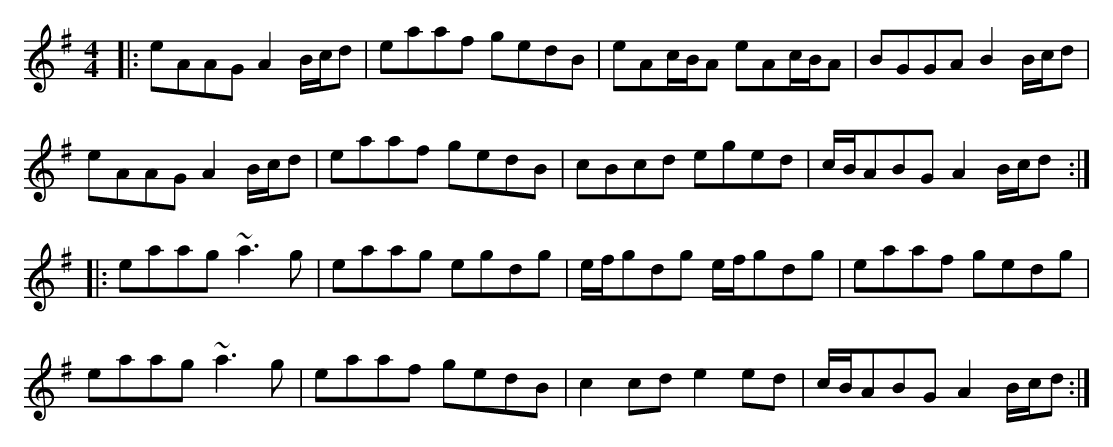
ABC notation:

X:1
M:4/4
K:Ador
|:eAAG A2 B/c/d|eaaf gedB|eAc/B/A eAc/B/A|BGGA B2B/c/d|
eAAG A2 B/c/d|eaaf gedB|cBcd eged|c/B/ABG A2B/c/d:|
|:eaag ~a3g|eaag egdg|e/f/gdg e/f/gdg|eaaf gedg|
eaag ~a3g|eaaf gedB|c2cd e2ed|c/B/ABG A2 B/c/d:|
